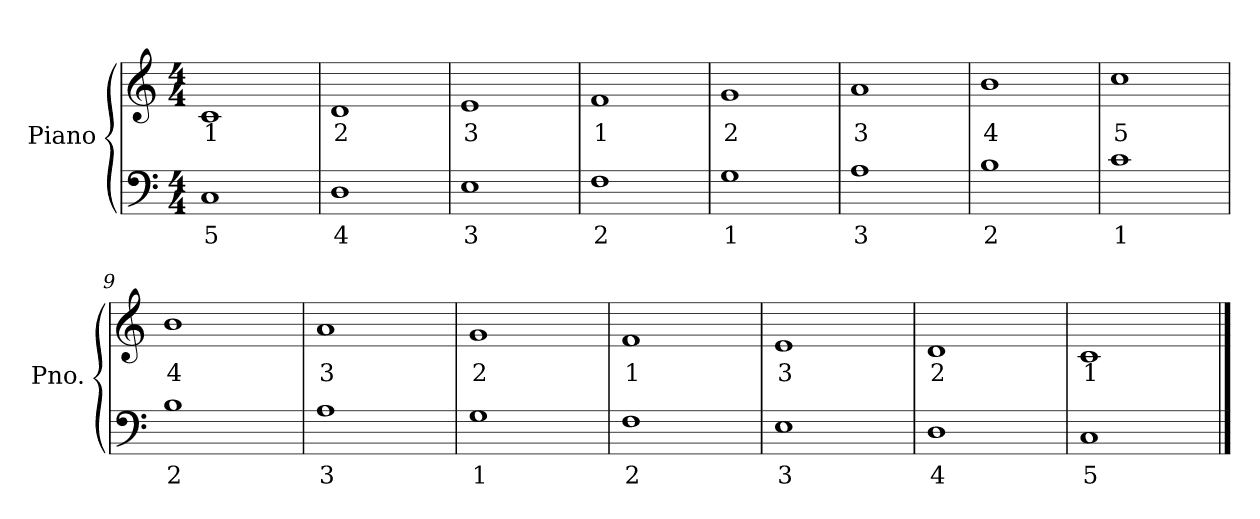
**kern	**text	**kern	**text
*part1	*part1	*part1	*part1
*staff2	*staff2	*staff1	*staff1
*I"Piano	*	*	*
*I'Pno.	*	*	*
*clefF4	*	*clefG2	*
*k[]	*	*k[]	*
*M4/4	*	*M4/4	*
=1	=1	=1	=1
1C	5	1c	1
=2	=2	=2	=2
1D	4	1d	2
=3	=3	=3	=3
1E	3	1e	3
=4	=4	=4	=4
1F	2	1f	1
=5	=5	=5	=5
1G	1	1g	2
=6	=6	=6	=6
1A	3	1a	3
=7	=7	=7	=7
1B	2	1b	4
=8	=8	=8	=8
1c	1	1cc	5
=9	=9	=9	=9
1B	2	1b	4
=10	=10	=10	=10
1A	3	1a	3
=11	=11	=11	=11
1G	1	1g	2
=12	=12	=12	=12
1F	2	1f	1
=13	=13	=13	=13
1E	3	1e	3
=14	=14	=14	=14
1D	4	1d	2
=15	=15	=15	=15
1C	5	1c	1
==	==	==	==
*-	*-	*-	*-
